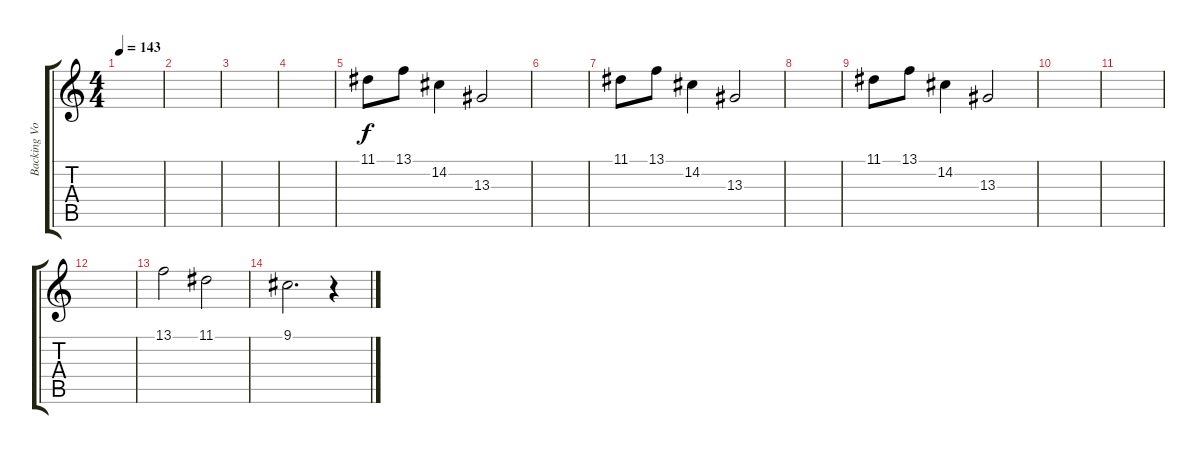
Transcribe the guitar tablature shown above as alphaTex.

\track ("Backing Vocals" "Backing Vo") {instrument choiraahs}
\staff {score tabs}
\tuning (E4 B3 G3 D3 A2 E2) {hide}
\ts (4 4)
\tempo 143
\clef g2
\ks c
|
|
|
|
11.1.8 13.1.8 14.2.4 13.3.2 |
|
11.1.8 13.1.8 14.2.4 13.3.2 |
|
11.1.8 13.1.8 14.2.4 13.3.2 |
|
|
|
13.1.2 11.1.2 |
9.1.2{d} r.4
